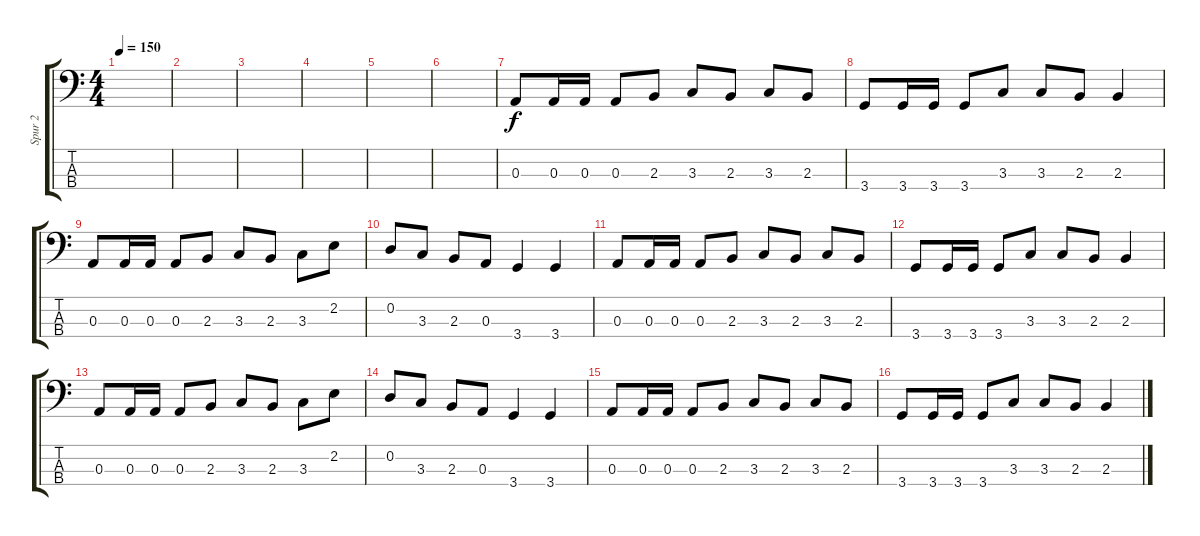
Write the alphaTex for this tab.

\track ("Spur 2" "Spur 2") {instrument electricbasspick}
\staff {score tabs}
\tuning (G2 D2 A1 E1) {hide}
\ts (4 4)
\tempo 150
\clef f4
\ks c
|
|
|
|
|
|
0.3.8 0.3.16 0.3.16 0.3.8 2.3.8 3.3.8 2.3.8 3.3.8 2.3.8 |
3.4.8 3.4.16 3.4.16 3.4.8 3.3.8 3.3.8 2.3.8 2.3.4 |
0.3.8 0.3.16 0.3.16 0.3.8 2.3.8 3.3.8 2.3.8 3.3.8 2.2.8 |
0.2.8 3.3.8 2.3.8 0.3.8 3.4.4 3.4.4 |
0.3.8 0.3.16 0.3.16 0.3.8 2.3.8 3.3.8 2.3.8 3.3.8 2.3.8 |
3.4.8 3.4.16 3.4.16 3.4.8 3.3.8 3.3.8 2.3.8 2.3.4 |
0.3.8 0.3.16 0.3.16 0.3.8 2.3.8 3.3.8 2.3.8 3.3.8 2.2.8 |
0.2.8 3.3.8 2.3.8 0.3.8 3.4.4 3.4.4 |
0.3.8 0.3.16 0.3.16 0.3.8 2.3.8 3.3.8 2.3.8 3.3.8 2.3.8 |
3.4.8 3.4.16 3.4.16 3.4.8 3.3.8 3.3.8 2.3.8 2.3.4
